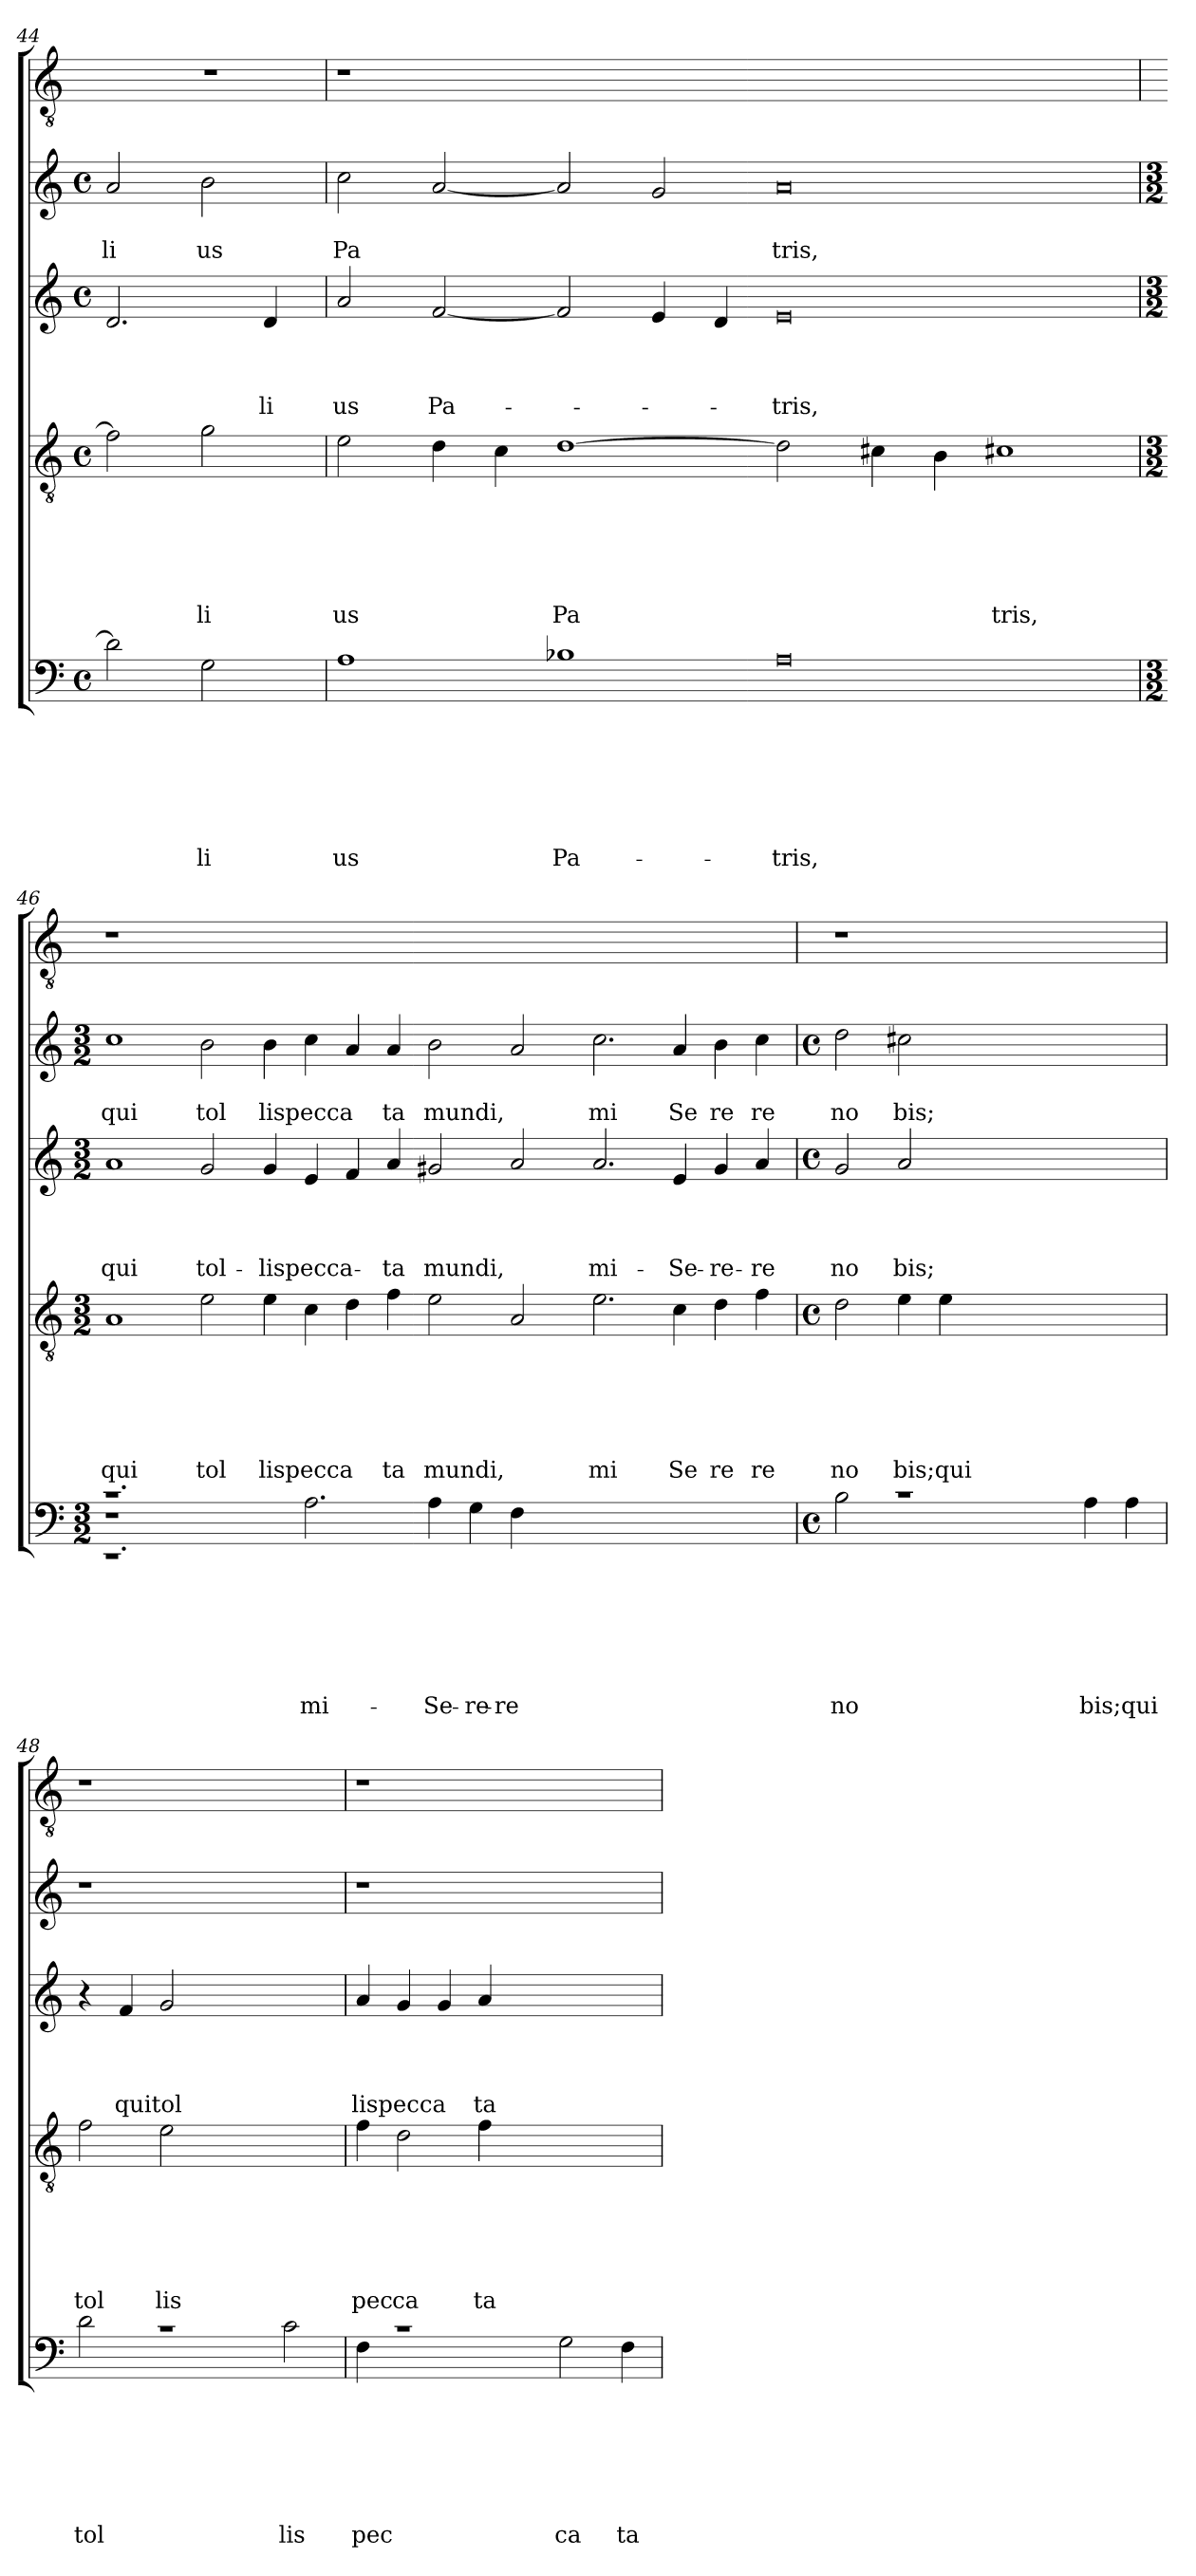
**kern	**text	**text	**text	**text	**text	**text	**text	**kern	**text	**text	**text	**text	**text	**text	**kern	**text	**text	**text	**text	**kern	**text	**text	**kern
*part5	*part5	*part5	*part5	*part5	*part5	*part5	*part5	*part4	*part4	*part4	*part4	*part4	*part4	*part4	*part3	*part3	*part3	*part3	*part3	*part2	*part2	*part2	*part1
*staff5	*staff5	*staff5	*staff5	*staff5	*staff5	*staff5	*staff5	*staff4	*staff4	*staff4	*staff4	*staff4	*staff4	*staff4	*staff3	*staff3	*staff3	*staff3	*staff3	*staff2	*staff2	*staff2	*staff1
*clefF4	*	*	*	*	*	*	*	*clefGv2	*	*	*	*	*	*	*clefG2	*	*	*	*	*clefG2	*	*	*clefGv2
*k[]	*	*	*	*	*	*	*	*k[]	*	*	*	*	*	*	*k[]	*	*	*	*	*k[]	*	*	*k[]
*C:	*	*	*	*	*	*	*	*C:	*	*	*	*	*	*	*C:	*	*	*	*	*C:	*	*	*C:
*M4/4	*	*	*	*	*	*	*	*M4/4	*	*	*	*	*	*	*M4/4	*	*	*	*	*M4/4	*	*	*
*met(c)	*	*	*	*	*	*	*	*met(c)	*	*	*	*	*	*	*met(c)	*	*	*	*	*met(c)	*	*	*
=44	=44	=44	=44	=44	=44	=44	=44	=44	=44	=44	=44	=44	=44	=44	=44	=44	=44	=44	=44	=44	=44	=44	=44
!	!	!	!	!	!	!	!	!	!	!	!	!	!	!	!	!	!	!	!	!	!	!LO:LY:b	!
2d\]	.	.	.	.	.	.	.	2f\]	.	.	.	.	.	.	2.d/	.	.	.	.	2a/	.	li	1r
!	!	!	!	!	!	!	!LO:LY:b	!	!	!	!	!	!	!LO:LY:b	!	!	!	!	!	!	!	!LO:LY:b	!
2G\	.	.	.	.	.	.	li	2g\	.	.	.	.	.	li	.	.	.	.	.	2b\	.	us	.
!	!	!	!	!	!	!	!	!	!	!	!	!	!	!	!	!	!	!	!LO:LY:b	!	!	!	!
.	.	.	.	.	.	.	.	.	.	.	.	.	.	.	4d/	.	.	.	li	.	.	.	.
!!LO:LB:g=z
=45	=45	=45	=45	=45	=45	=45	=45	=45	=45	=45	=45	=45	=45	=45	=45	=45	=45	=45	=45	=45	=45	=45	=45
!	!	!	!	!	!	!	!LO:LY:b	!	!	!	!	!	!	!LO:LY:b	!	!	!	!	!LO:LY:b	!	!	!LO:LY:b	!
1A	.	.	.	.	.	.	us	2e\	.	.	.	.	.	us	2a/	.	.	.	us	2cc\	.	Pa	1r
!	!	!	!	!	!	!	!	!	!	!	!	!	!	!	!	!	!	!	!LO:LY:b	!	!	!	!
.	.	.	.	.	.	.	.	4d\	.	.	.	.	.	.	[<2f/	.	.	.	Pa-	[<2a/	.	.	.
.	.	.	.	.	.	.	.	4c\	.	.	.	.	.	.	.	.	.	.	.	.	.	.	.
!	!	!	!	!	!	!	!LO:LY:b	!	!	!	!	!	!	!LO:LY:b	!	!	!	!	!	!	!	!	!
1B-X	.	.	.	.	.	.	Pa-	[>1d	.	.	.	.	.	Pa	2f/]	.	.	.	.	2a/]	.	.	0.ryy
.	.	.	.	.	.	.	.	.	.	.	.	.	.	.	4e/	.	.	.	.	2g/	.	.	.
.	.	.	.	.	.	.	.	.	.	.	.	.	.	.	4d/	.	.	.	.	.	.	.	.
!	!	!	!	!	!	!	!LO:LY:b	!	!	!	!	!	!	!	!	!	!	!	!LO:LY:b	!	!	!LO:LY:b	!
0A	.	.	.	.	.	.	-tris,	2d\]	.	.	.	.	.	.	0e	.	.	.	-tris,	0a	.	tris,	.
.	.	.	.	.	.	.	.	4c#X\	.	.	.	.	.	.	.	.	.	.	.	.	.	.	.
.	.	.	.	.	.	.	.	4B\	.	.	.	.	.	.	.	.	.	.	.	.	.	.	.
!	!	!	!	!	!	!	!	!	!	!	!	!	!	!LO:LY:b	!	!	!	!	!	!	!	!	!
.	.	.	.	.	.	.	.	1c#X	.	.	.	.	.	tris,	.	.	.	.	.	.	.	.	.
=46	=46	=46	=46	=46	=46	=46	=46	=46	=46	=46	=46	=46	=46	=46	=46	=46	=46	=46	=46	=46	=46	=46	=46
*M3/2	*	*	*	*	*	*	*	*M3/2	*	*	*	*	*	*	*M3/2	*	*	*	*	*M3/2	*	*	*
*^	*	*	*	*	*	*	*	*	*	*	*	*	*	*	*	*	*	*	*	*	*	*	*
*	*^	*	*	*	*	*	*	*	*	*	*	*	*	*	*	*	*	*	*	*	*	*	*	*
!	!	!	!	!	!	!	!	!	!	!	!	!	!	!	!	!LO:LY:b	!	!	!	!	!LO:LY:b	!	!	!LO:LY:b	!
1.rc	1.rEE	1r	.	.	.	.	.	.	.	1A	.	.	.	.	.	qui	1a	.	.	.	qui	1cc	.	qui	1r
!	!	!	!	!	!	!	!	!	!	!	!	!	!	!	!	!LO:LY:b	!	!	!	!	!LO:LY:b	!	!	!LO:LY:b	!
.	.	2ryy	.	.	.	.	.	.	.	2e\	.	.	.	.	.	tol	2g/	.	.	.	tol-	2b\	.	tol	00ryy
!	!	!	!	!	!	!	!	!	!	!	!	!	!	!	!	!LO:LY:b	!	!	!	!	!LO:LY:b	!	!	!LO:LY:b	!
1..ryy	1..ryy	4ryy	.	.	.	.	.	.	.	4e\	.	.	.	.	.	lispecca	4g/	.	.	.	-lispecca-	4b\	.	lispecca	.
!	!	!	!	!	!	!	!	!	!LO:LY:b	!	!	!	!	!	!	!	!	!	!	!	!	!	!	!	!
.	.	2.A\	.	.	.	.	.	.	mi-	4c\	.	.	.	.	.	.	4e/	.	.	.	.	4cc\	.	.	.
.	.	.	.	.	.	.	.	.	.	4d\	.	.	.	.	.	.	4f/	.	.	.	.	4a/	.	.	.
!	!	!	!	!	!	!	!	!	!	!	!	!	!	!	!	!LO:LY:b	!	!	!	!	!LO:LY:b	!	!	!LO:LY:b	!
.	.	.	.	.	.	.	.	.	.	4f\	.	.	.	.	.	ta	4a/	.	.	.	-ta	4a/	.	ta	.
!	!	!	!	!	!	!	!	!	!LO:LY:b	!	!	!	!	!	!	!LO:LY:b	!	!	!	!	!LO:LY:b	!	!	!LO:LY:b	!
.	.	4A\	.	.	.	.	.	.	-Se-	2e\	.	.	.	.	.	mundi,	2g#X/	.	.	.	mundi,	2b\	.	mundi,	.
!	!	!	!	!	!	!	!	!	!LO:LY:b	!	!	!	!	!	!	!	!	!	!	!	!	!	!	!	!
.	.	4G\	.	.	.	.	.	.	-re-	.	.	.	.	.	.	.	.	.	.	.	.	.	.	.	.
!	!	!	!	!	!	!	!	!	!LO:LY:b	!	!	!	!	!	!	!	!	!	!	!	!	!	!	!	!
.	.	4F\	.	.	.	.	.	.	-re	2A/	.	.	.	.	.	.	2a/	.	.	.	.	2a/	.	.	.
1..ryy	1..ryy	1..ryy	.	.	.	.	.	.	.	.	.	.	.	.	.	.	.	.	.	.	.	.	.	.	.
!	!	!	!	!	!	!	!	!	!	!	!	!	!	!	!	!LO:LY:b	!	!	!	!	!LO:LY:b	!	!	!LO:LY:b	!
.	.	.	.	.	.	.	.	.	.	2.e\	.	.	.	.	.	mi	2.a/	.	.	.	mi-	2.cc\	.	mi	.
!	!	!	!	!	!	!	!	!	!	!	!	!	!	!	!	!LO:LY:b	!	!	!	!	!LO:LY:b	!	!	!LO:LY:b	!
.	.	.	.	.	.	.	.	.	.	4c\	.	.	.	.	.	Se	4e/	.	.	.	-Se-	4a/	.	Se	.
!	!	!	!	!	!	!	!	!	!	!	!	!	!	!	!	!LO:LY:b	!	!	!	!	!LO:LY:b	!	!	!LO:LY:b	!
.	.	.	.	.	.	.	.	.	.	4d\	.	.	.	.	.	re	4g#/	.	.	.	-re-	4b\	.	re	.
!	!	!	!	!	!	!	!	!	!	!	!	!	!	!	!	!LO:LY:b	!	!	!	!	!LO:LY:b	!	!	!LO:LY:b	!
.	.	.	.	.	.	.	.	.	.	4f\	.	.	.	.	.	re	4a/	.	.	.	-re	4cc\	.	re	.
*v	*v	*v	*	*	*	*	*	*	*	*	*	*	*	*	*	*	*	*	*	*	*	*	*	*	*
!!LO:LB:g=z
=47	=47	=47	=47	=47	=47	=47	=47	=47	=47	=47	=47	=47	=47	=47	=47	=47	=47	=47	=47	=47	=47	=47	=47
*M4/4	*	*	*	*	*	*	*	*M4/4	*	*	*	*	*	*	*M4/4	*	*	*	*	*M4/4	*	*	*
*met(c)	*	*	*	*	*	*	*	*met(c)	*	*	*	*	*	*	*met(c)	*	*	*	*	*met(c)	*	*	*
!	!	!	!	!	!	!	!LO:LY:b	!	!	!	!	!	!	!LO:LY:b	!	!	!	!	!LO:LY:b	!	!	!LO:LY:b	!
2B\	.	.	.	.	.	.	no	2d\	.	.	.	.	.	no	2g/	.	.	.	no	2dd\	.	no	1r
!	!	!	!	!	!	!	!	!	!	!	!	!	!	!LO:LY:b	!	!	!	!	!LO:LY:b	!	!	!LO:LY:b	!
1rc	.	.	.	.	.	.	.	4e\	.	.	.	.	.	bis;qui	2a/	.	.	.	bis;	2cc#X\	.	bis;	.
.	.	.	.	.	.	.	.	4e\	.	.	.	.	.	.	.	.	.	.	.	.	.	.	.
.	.	.	.	.	.	.	.	1ryy	.	.	.	.	.	.	1ryy	.	.	.	.	1ryy	.	.	1ryy
4ryy	.	.	.	.	.	.	.	.	.	.	.	.	.	.	.	.	.	.	.	.	.	.	.
!	!	!	!	!	!	!	!LO:LY:b	!	!	!	!	!	!	!	!	!	!	!	!	!	!	!	!
4A\	.	.	.	.	.	.	bis;qui	.	.	.	.	.	.	.	.	.	.	.	.	.	.	.	.
4A\	.	.	.	.	.	.	.	4ryy	.	.	.	.	.	.	4ryy	.	.	.	.	4ryy	.	.	4ryy
=48	=48	=48	=48	=48	=48	=48	=48	=48	=48	=48	=48	=48	=48	=48	=48	=48	=48	=48	=48	=48	=48	=48	=48
!	!	!	!	!	!	!	!LO:LY:b	!	!	!	!	!	!	!LO:LY:b	!	!	!	!	!	!	!	!	!
2d\	.	.	.	.	.	.	tol	2f\	.	.	.	.	.	tol	4r	.	.	.	.	1r	.	.	1r
!	!	!	!	!	!	!	!	!	!	!	!	!	!	!	!	!	!	!	!LO:LY:b	!	!	!	!
.	.	.	.	.	.	.	.	.	.	.	.	.	.	.	4f/	.	.	.	quitol	.	.	.	.
!	!	!	!	!	!	!	!	!	!	!	!	!	!	!LO:LY:b	!	!	!	!	!	!	!	!	!
1rc	.	.	.	.	.	.	.	2e\	.	.	.	.	.	lis	2g/	.	.	.	.	.	.	.	.
.	.	.	.	.	.	.	.	1ryy	.	.	.	.	.	.	1ryy	.	.	.	.	1ryy	.	.	1ryy
!	!	!	!	!	!	!	!LO:LY:b	!	!	!	!	!	!	!	!	!	!	!	!	!	!	!	!
2c\	.	.	.	.	.	.	lis	.	.	.	.	.	.	.	.	.	.	.	.	.	.	.	.
=49	=49	=49	=49	=49	=49	=49	=49	=49	=49	=49	=49	=49	=49	=49	=49	=49	=49	=49	=49	=49	=49	=49	=49
!	!	!	!	!	!	!	!LO:LY:b	!	!	!	!	!	!	!LO:LY:b	!	!	!	!	!LO:LY:b	!	!	!	!
4F\	.	.	.	.	.	.	pec	4f\	.	.	.	.	.	pec	4a/	.	.	.	lispecca	1r	.	.	1r
!	!	!	!	!	!	!	!	!	!	!	!	!	!	!LO:LY:b	!	!	!	!	!	!	!	!	!
1rc	.	.	.	.	.	.	.	2d\	.	.	.	.	.	ca	4g/	.	.	.	.	.	.	.	.
.	.	.	.	.	.	.	.	.	.	.	.	.	.	.	4g/	.	.	.	.	.	.	.	.
!	!	!	!	!	!	!	!	!	!	!	!	!	!	!LO:LY:b	!	!	!	!	!LO:LY:b	!	!	!	!
.	.	.	.	.	.	.	.	4f\	.	.	.	.	.	ta	4a/	.	.	.	ta	.	.	.	.
.	.	.	.	.	.	.	.	1ryy	.	.	.	.	.	.	1ryy	.	.	.	.	1ryy	.	.	1ryy
!	!	!	!	!	!	!	!LO:LY:b	!	!	!	!	!	!	!	!	!	!	!	!	!	!	!	!
2G\	.	.	.	.	.	.	ca	.	.	.	.	.	.	.	.	.	.	.	.	.	.	.	.
!	!	!	!	!	!	!	!LO:LY:b	!	!	!	!	!	!	!	!	!	!	!	!	!	!	!	!
4F\	.	.	.	.	.	.	ta	.	.	.	.	.	.	.	.	.	.	.	.	.	.	.	.
=	=	=	=	=	=	=	=	=	=	=	=	=	=	=	=	=	=	=	=	=	=	=	=
*-	*-	*-	*-	*-	*-	*-	*-	*-	*-	*-	*-	*-	*-	*-	*-	*-	*-	*-	*-	*-	*-	*-	*-
